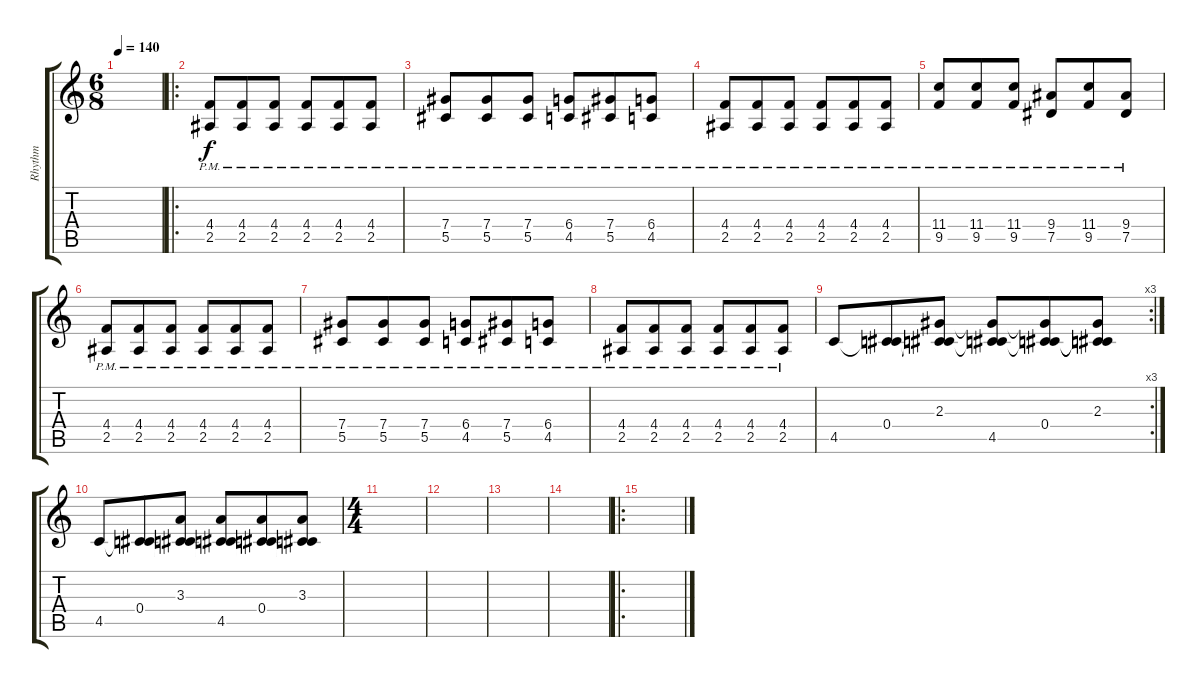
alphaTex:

\track ("Rhythm" "Rhythm") {instrument distortionguitar}
\staff {score tabs}
\tuning (Eb4 Bb3 Gb3 Db3 Ab2 Eb2) {hide}
\ts (6 8)
\tempo 140
\clef g2
\ks c
|
\ro
(4.4{pm} 2.5{pm}).8 (4.4{pm} 2.5{pm}).8 (4.4{pm} 2.5{pm}).8 (4.4{pm} 2.5{pm}).8 (4.4{pm} 2.5{pm}).8 (4.4{pm} 2.5{pm}).8 |
(7.4{pm} 5.5{pm}).8 (7.4{pm} 5.5{pm}).8 (7.4{pm} 5.5{pm}).8 (6.4{pm} 4.5{pm}).8 (7.4{pm} 5.5{pm}).8 (6.4{pm} 4.5{pm}).8 |
(4.4{pm} 2.5{pm}).8 (4.4{pm} 2.5{pm}).8 (4.4{pm} 2.5{pm}).8 (4.4{pm} 2.5{pm}).8 (4.4{pm} 2.5{pm}).8 (4.4{pm} 2.5{pm}).8 |
(11.4{pm} 9.5{pm}).8 (11.4{pm} 9.5{pm}).8 (11.4{pm} 9.5{pm}).8 (9.4{pm} 7.5{pm}).8 (11.4{pm} 9.5{pm}).8 (9.4{pm} 7.5{pm}).8 |
(4.4{pm} 2.5{pm}).8 (4.4{pm} 2.5{pm}).8 (4.4{pm} 2.5{pm}).8 (4.4{pm} 2.5{pm}).8 (4.4{pm} 2.5{pm}).8 (4.4{pm} 2.5{pm}).8 |
(7.4{pm} 5.5{pm}).8 (7.4{pm} 5.5{pm}).8 (7.4{pm} 5.5{pm}).8 (6.4{pm} 4.5{pm}).8 (7.4{pm} 5.5{pm}).8 (6.4{pm} 4.5{pm}).8 |
(4.4{pm} 2.5{pm}).8 (4.4{pm} 2.5{pm}).8 (4.4{pm} 2.5{pm}).8 (4.4{pm} 2.5{pm}).8 (4.4{pm} 2.5{pm}).8 (4.4{pm} 2.5{pm}).8 |
\rc 3
4.5.8 (0.4 4.5{t}).8 (2.3 0.4{t} 4.5{t}).8 (2.3{t} 0.4{t} 4.5).8 (2.3{t} 0.4 4.5{t}).8 (2.3 0.4{t} 4.5{t}).8 |
4.5.8 (0.4 4.5{t}).8 (3.3 0.4{t} 4.5{t}).8 (3.3{t} 0.4{t} 4.5).8 (3.3{t} 0.4 4.5{t}).8 (3.3 0.4{t} 4.5{t}).8 |
\ts (4 4)
|
|
|
|
\ro
